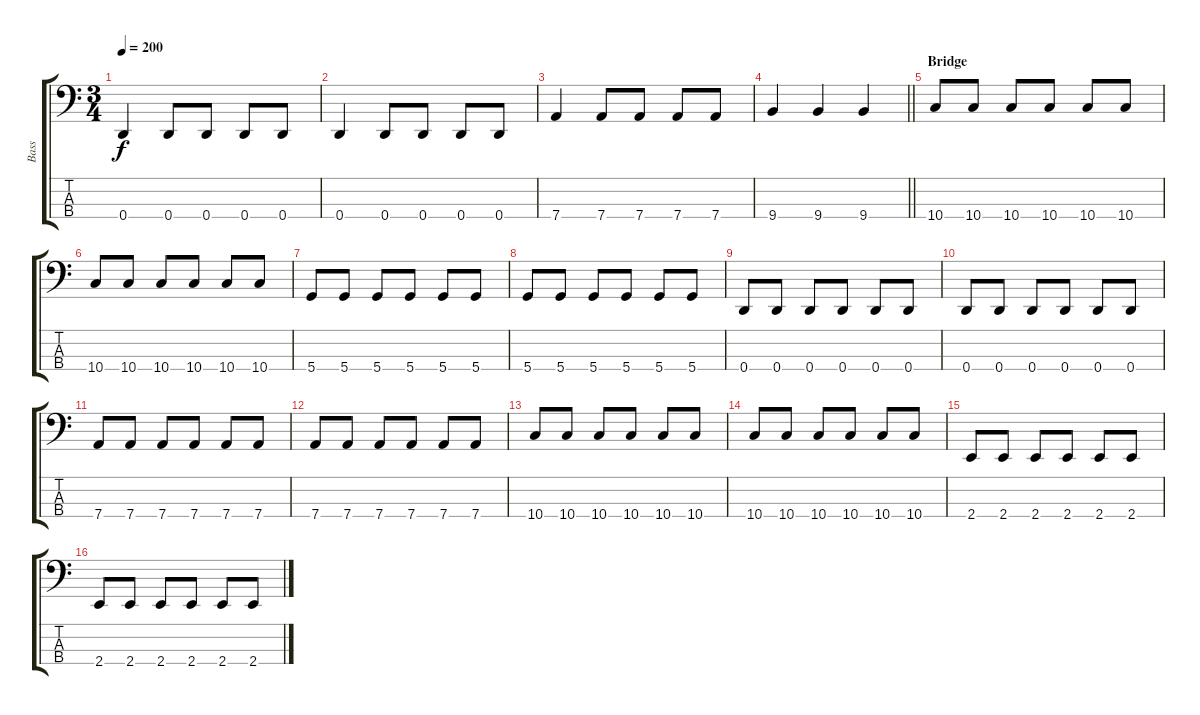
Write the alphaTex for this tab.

\track ("Bass" "Bass") {instrument electricbassfinger}
\staff {score tabs}
\tuning (G2 D2 A1 D1) {hide}
\ts (3 4)
\tempo 200
\clef f4
\ks c
0.4.4{dy f} 0.4.8 0.4.8 0.4.8 0.4.8 |
0.4.4 0.4.8 0.4.8 0.4.8 0.4.8 |
7.4.4 7.4.8 7.4.8 7.4.8 7.4.8 |
\barLineRight lightlight
9.4.4 9.4.4 9.4.4 |
\section ("" "Bridge")
10.4.8 10.4.8 10.4.8 10.4.8 10.4.8 10.4.8 |
10.4.8 10.4.8 10.4.8 10.4.8 10.4.8 10.4.8 |
5.4.8 5.4.8 5.4.8 5.4.8 5.4.8 5.4.8 |
5.4.8 5.4.8 5.4.8 5.4.8 5.4.8 5.4.8 |
0.4.8 0.4.8 0.4.8 0.4.8 0.4.8 0.4.8 |
0.4.8 0.4.8 0.4.8 0.4.8 0.4.8 0.4.8 |
7.4.8 7.4.8 7.4.8 7.4.8 7.4.8 7.4.8 |
7.4.8 7.4.8 7.4.8 7.4.8 7.4.8 7.4.8 |
10.4.8 10.4.8 10.4.8 10.4.8 10.4.8 10.4.8 |
10.4.8 10.4.8 10.4.8 10.4.8 10.4.8 10.4.8 |
2.4.8 2.4.8 2.4.8 2.4.8 2.4.8 2.4.8 |
2.4.8 2.4.8 2.4.8 2.4.8 2.4.8 2.4.8
